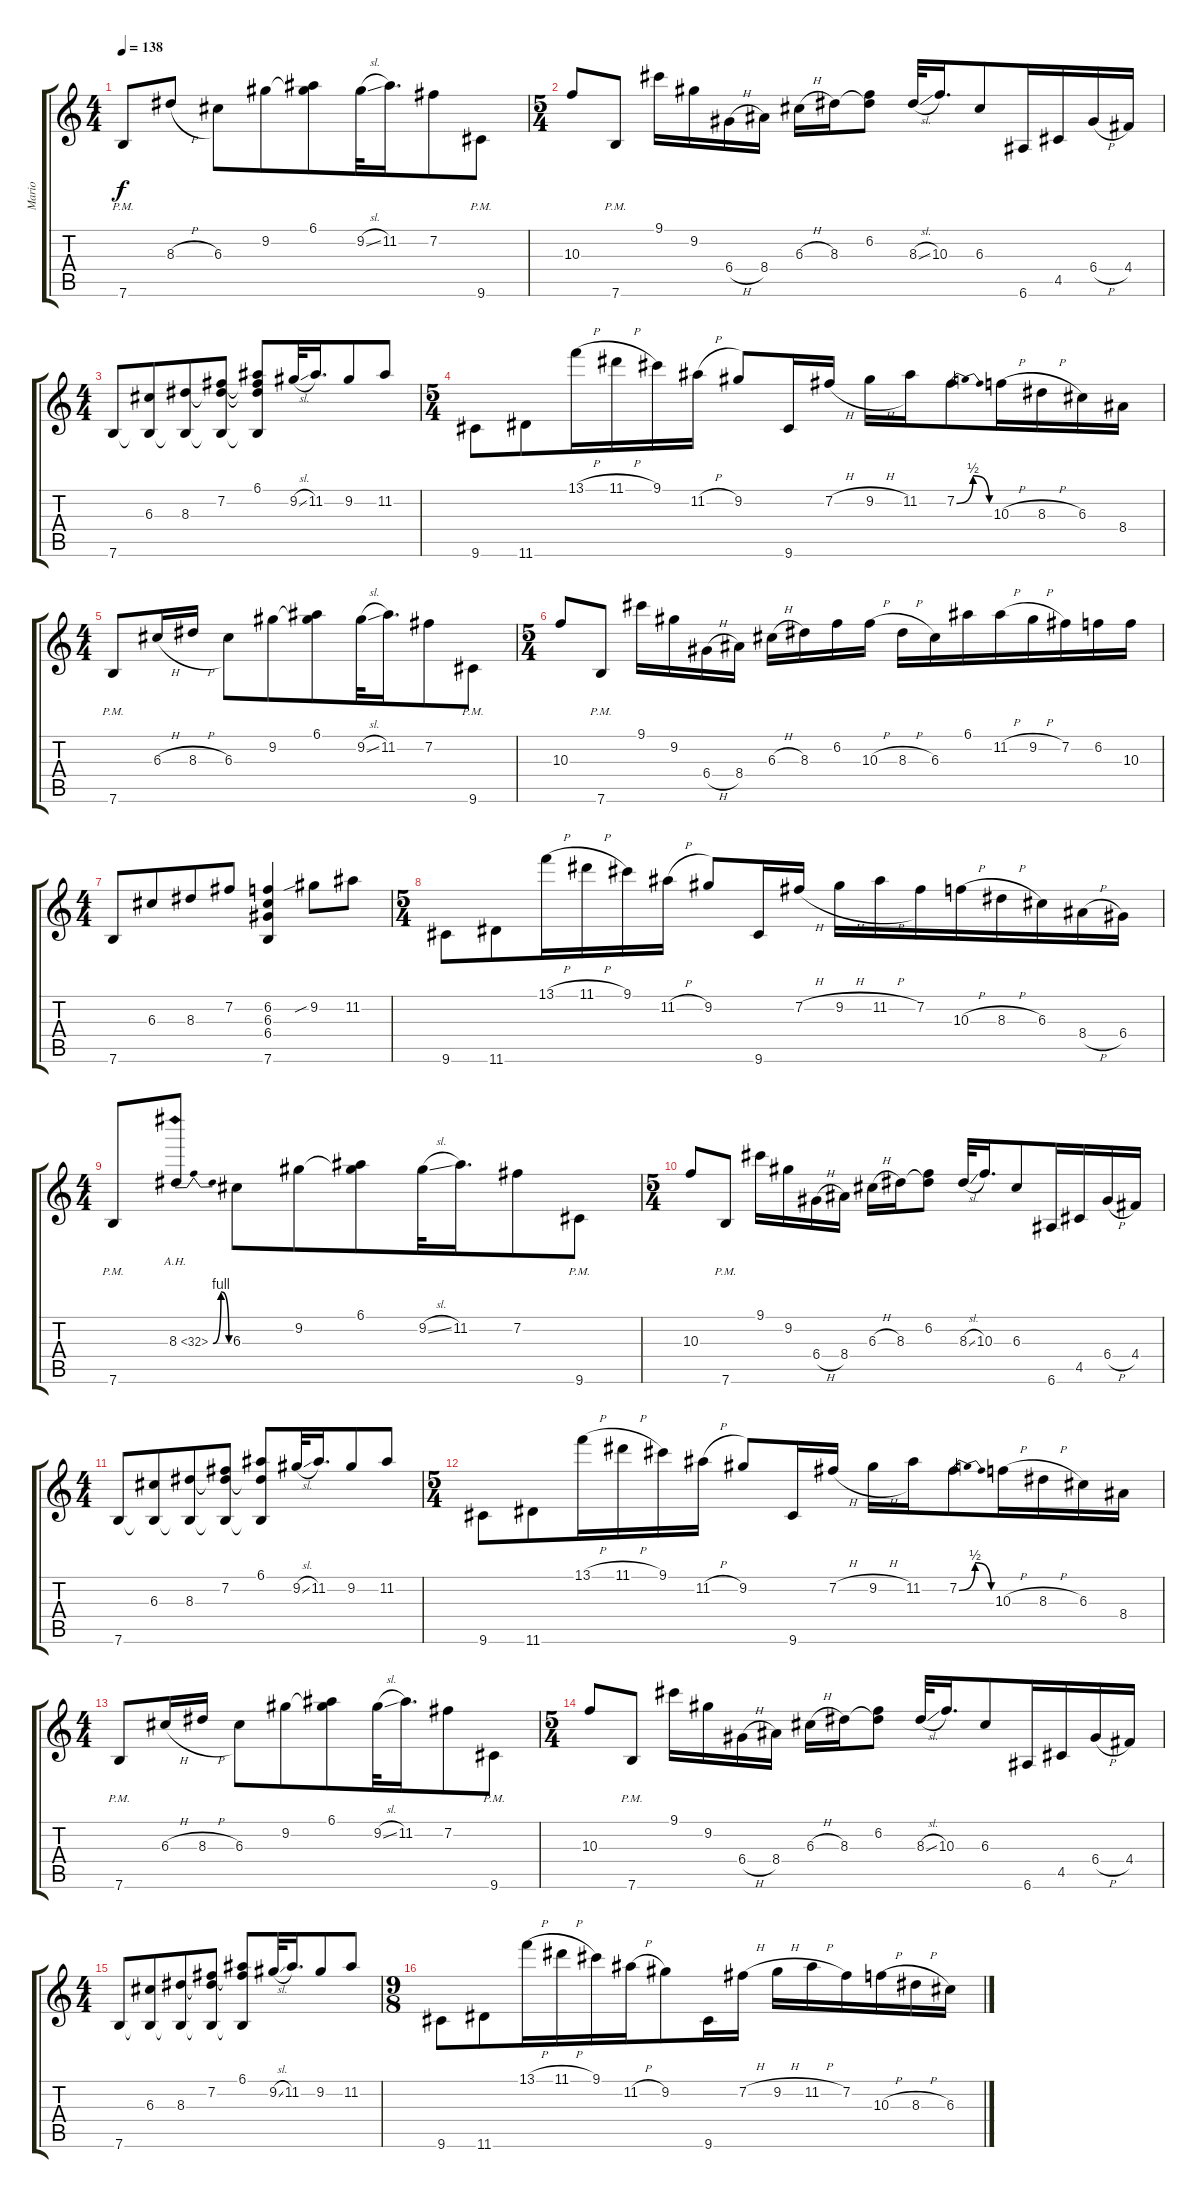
\track ("Mario" "Mario") {instrument electricguitarjazz}
\staff {score tabs}
\tuning (E4 B3 G3 D3 A2 E2) {hide}
\ts (4 4)
\tempo 138
\clef g2
\ks c
7.6{pm}.8{dy f instrument overdrivenguitar beam merge} 8.3{h}.8 6.3.8{beam merge} 9.2.8{beam merge} (6.1 9.2{t}).8 9.2{sl}.32{beam merge} 11.2.16{d beam merge} 7.2.8{beam merge} 9.6{pm}.8 |
\ts (5 4)
10.3.8 7.6{pm}.8 9.1.16{beam merge} 9.2.16{beam merge} 6.4{h}.16 8.4.16 6.3{h}.16{beam merge} 8.3.16{beam merge} (6.2 8.3{t}).8 8.3{sl}.32{beam merge} 10.3.16{d beam merge} 6.3.8{beam merge} 6.6.16{beam merge} 4.5.16{beam merge} 6.4{h}.16{beam merge} 4.4.16 |
\ts (4 4)
7.6.8{beam merge} (6.3 7.6{t}).8{beam merge} (8.3 7.6{t}).8{beam merge} (7.2 8.3{t} 7.6{t}).8 (6.1 7.2{t} 8.3{t} 7.6{t}).8 9.2{sl}.32{beam merge} 11.2.16{d beam merge} 9.2.8{beam merge} 11.2.8 |
\ts (5 4)
9.6.8 11.6.8{beam merge} 13.1{h}.16{beam merge} 11.1{h}.16{beam merge} 9.1.16 11.2{h}.16 9.2.8 9.6.16{beam merge} 7.2{h}.16 9.2{h}.16 11.2.16{beam merge} 7.2{be (bendrelease 0 0 30 2 30 2 60 0)}.8{beam merge} 10.3{h}.16{beam merge} 8.3{h}.16{beam merge} 6.3.16 8.4.16 |
\ts (4 4)
7.6{pm}.8{beam merge} 6.3{h}.16{beam merge} 8.3{h}.16 6.3.8{beam merge} 9.2.8{beam merge} (6.1 9.2{t}).8 9.2{sl}.32{beam merge} 11.2.16{d beam merge} 7.2.8{beam merge} 9.6{pm}.8 |
\ts (5 4)
10.3.8 7.6{pm}.8 9.1.16{beam merge} 9.2.16{beam merge} 6.4{h}.16 8.4.16 6.3{h}.16{beam merge} 8.3.16{beam merge} 6.2.16 10.3{h}.16 8.3{h}.16 6.3.16{beam merge} 6.1.16{beam merge} 11.2{h}.16{beam merge} 9.2{h}.16{beam merge} 7.2.16{beam merge} 6.2.16{beam merge} 10.3.16 |
\ts (4 4)
7.6.8{beam merge} 6.3.8{beam merge} 8.3.8{beam merge} 7.2.8 (6.2 6.3 6.4 7.6).4 9.2{sib}.8{beam merge} 11.2.8 |
\ts (5 4)
9.6.8 11.6.8{beam merge} 13.1{h}.16{beam merge} 11.1{h}.16{beam merge} 9.1.16 11.2{h}.16 9.2.8 9.6.16{beam merge} 7.2{h}.16 9.2{h}.16 11.2{h}.16{beam merge} 7.2.16{beam merge} 10.3{h}.16{beam merge} 8.3{h}.16{beam merge} 6.3.16 8.4{h}.16{beam merge} 6.4.16 |
\ts (4 4)
7.6{pm}.8{beam merge} 8.3{be (bendrelease 0 0 30 4 30 4 60 0) ah 24}.8 6.3.8{beam merge} 9.2.8{beam merge} (6.1 9.2{t}).8 9.2{sl}.32{beam merge} 11.2.16{d beam merge} 7.2.8{beam merge} 9.6{pm}.8 |
\ts (5 4)
10.3.8 7.6{pm}.8 9.1.16{beam merge} 9.2.16{beam merge} 6.4{h}.16 8.4.16 6.3{h}.16{beam merge} 8.3.16{beam merge} (6.2 8.3{t}).8 8.3{sl}.32{beam merge} 10.3.16{d beam merge} 6.3.8{beam merge} 6.6.16{beam merge} 4.5.16{beam merge} 6.4{h}.16{beam merge} 4.4.16 |
\ts (4 4)
7.6.8{beam merge} (6.3 7.6{t}).8{beam merge} (8.3 7.6{t}).8{beam merge} (7.2 8.3{t} 7.6{t}).8 (6.1 8.3{t} 7.6{t}).8 9.2{sl}.32{beam merge} 11.2.16{d beam merge} 9.2.8{beam merge} 11.2.8 |
\ts (5 4)
9.6.8 11.6.8{beam merge} 13.1{h}.16{beam merge} 11.1{h}.16{beam merge} 9.1.16 11.2{h}.16 9.2.8 9.6.16{beam merge} 7.2{h}.16 9.2{h}.16 11.2.16{beam merge} 7.2{be (bendrelease 0 0 30 2 30 2 60 0)}.8{beam merge} 10.3{h}.16{beam merge} 8.3{h}.16{beam merge} 6.3.16 8.4.16 |
\ts (4 4)
7.6{pm}.8{beam merge} 6.3{h}.16{beam merge} 8.3{h}.16 6.3.8{beam merge} 9.2.8{beam merge} (6.1 9.2{t}).8 9.2{sl}.32{beam merge} 11.2.16{d beam merge} 7.2.8{beam merge} 9.6{pm}.8 |
\ts (5 4)
10.3.8 7.6{pm}.8 9.1.16{beam merge} 9.2.16{beam merge} 6.4{h}.16 8.4.16 6.3{h}.16{beam merge} 8.3.16{beam merge} (6.2 8.3{t}).8 8.3{sl}.32{beam merge} 10.3.16{d beam merge} 6.3.8{beam merge} 6.6.16{beam merge} 4.5.16{beam merge} 6.4{h}.16{beam merge} 4.4.16 |
\ts (4 4)
7.6.8{beam merge} (6.3 7.6{t}).8{beam merge} (8.3 7.6{t}).8{beam merge} (7.2 8.3{t} 7.6{t}).8 (6.1 7.2{t} 7.6{t}).8 9.2{sl}.32{beam merge} 11.2.16{d beam merge} 9.2.8{beam merge} 11.2.8 |
\ts (9 8)
9.6.8 11.6.8{beam merge} 13.1{h}.16{beam merge} 11.1{h}.16{beam merge} 9.1.16 11.2{h}.16 9.2.8 9.6.16{beam merge} 7.2{h}.16 9.2{h}.16 11.2{h}.16{beam merge} 7.2.16{beam merge} 10.3{h}.16{beam merge} 8.3{h}.16{beam merge} 6.3.16
